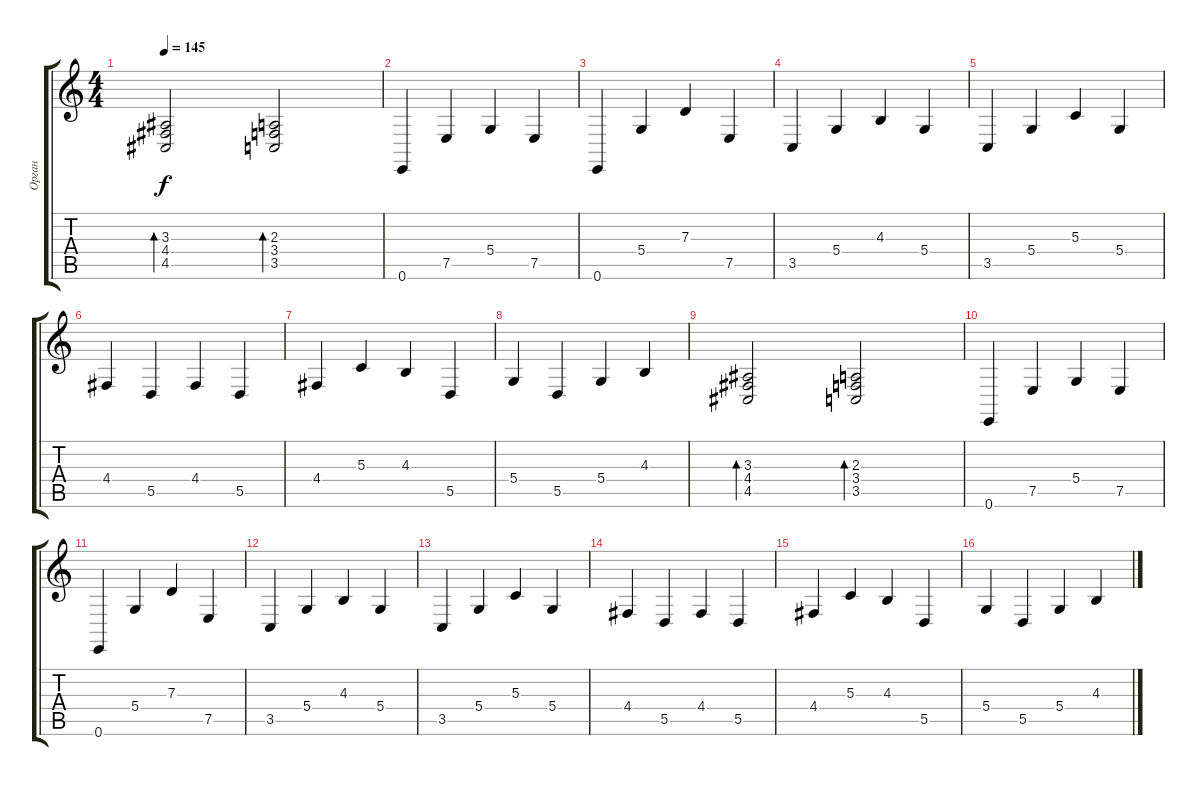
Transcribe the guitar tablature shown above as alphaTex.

\track ("Орган" "Орган") {instrument drawbarorgan}
\staff {score tabs}
\tuning (E4 B3 G3 D3 A2 E2) {hide}
\ts (4 4)
\tempo 145
\clef g2
\ks c
(3.3 4.4 4.5).2{bd 60 dy f} (2.3 3.4 3.5).2{bd 60} |
0.6.4 7.5.4 5.4.4 7.5.4 |
0.6.4 5.4.4 7.3.4 7.5.4 |
3.5.4 5.4.4 4.3.4 5.4.4 |
3.5.4 5.4.4 5.3.4 5.4.4 |
4.4.4 5.5.4 4.4.4 5.5.4 |
4.4.4 5.3.4 4.3.4 5.5.4 |
5.4.4 5.5.4 5.4.4 4.3.4 |
(3.3 4.4 4.5).2{bd 60} (2.3 3.4 3.5).2{bd 60} |
0.6.4 7.5.4 5.4.4 7.5.4 |
0.6.4 5.4.4 7.3.4 7.5.4 |
3.5.4 5.4.4 4.3.4 5.4.4 |
3.5.4 5.4.4 5.3.4 5.4.4 |
4.4.4 5.5.4 4.4.4 5.5.4 |
4.4.4 5.3.4 4.3.4 5.5.4 |
5.4.4 5.5.4 5.4.4 4.3.4
